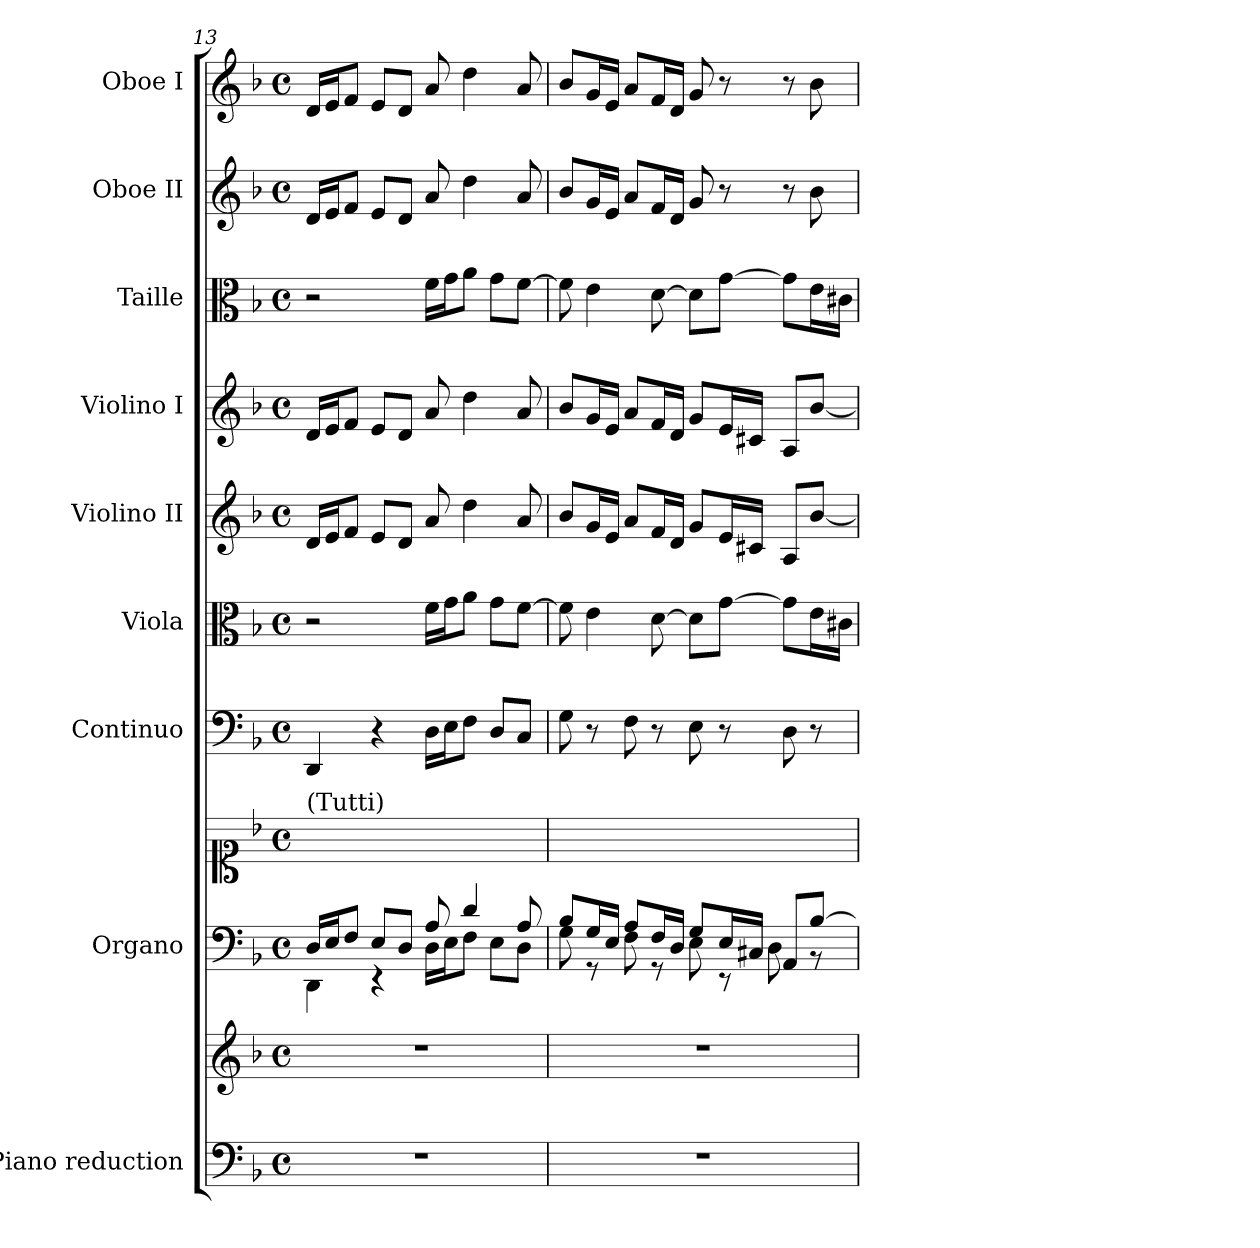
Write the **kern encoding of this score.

**kern	**kern	**kern	**kern	**kern	**kern	**kern	**kern	**kern	**kern	**kern
*part9	*part9	*part8	*part8	*part7	*part6	*part5	*part4	*part3	*part2	*part1
*staff11	*staff10	*staff9	*staff8	*staff7	*staff6	*staff5	*staff4	*staff3	*staff2	*staff1
*I"Piano reduction	*	*I"Organo	*	*I"Continuo	*I"Viola	*I"Violino II	*I"Violino I	*I"Taille	*I"Oboe II	*I"Oboe I
*I'Pno	*	*	*	*	*I'Vla	*I'Vln	*I'Vln	*	*I'Ob	*I'Ob
*clefF4	*clefG2	*clefF4	*clefC1	*clefF4	*clefC3	*clefG2	*clefG2	*clefC3	*clefG2	*clefG2
*k[b-]	*k[b-]	*k[b-]	*k[b-]	*k[b-]	*k[b-]	*k[b-]	*k[b-]	*k[b-]	*k[b-]	*k[b-]
*M4/4	*M4/4	*M4/4	*M4/4	*M4/4	*M4/4	*M4/4	*M4/4	*M4/4	*M4/4	*M4/4
*met(c)	*met(c)	*met(c)	*met(c)	*met(c)	*met(c)	*met(c)	*met(c)	*met(c)	*met(c)	*met(c)
=13	=13	=13	=13	=13	=13	=13	=13	=13	=13	=13
*	*	*^	*	*	*	*	*	*	*	*
!	!	!	!	!LO:TX:a:t=(Tutti)	!	!	!	!	!	!	!
1r	1r	16D/LL	4DD\	1ryy	4DD/	2r	16d/LL	16d/LL	2r	16d/LL	16d/LL
.	.	16E/J	.	.	.	.	16e/J	16e/J	.	16e/J	16e/J
.	.	8F/J	.	.	.	.	8f/J	8f/J	.	8f/J	8f/J
.	.	8E/L	4r	.	4r	.	8e/L	8e/L	.	8e/L	8e/L
.	.	8D/J	.	.	.	.	8d/J	8d/J	.	8d/J	8d/J
.	.	8A/	16D\LL	.	16D\LL	16f\LL	8a/	8a/	16f\LL	8a/	8a/
.	.	.	16E\J	.	16E\J	16g\J	.	.	16g\J	.	.
.	.	4d/	8F\J	.	8F\J	8a\J	4dd\	4dd\	8a\J	4dd\	4dd\
.	.	.	8E\L	.	8D/L	8g\L	.	.	8g\L	.	.
.	.	8A/	8D\J	.	8C/J	[8f\J	8a/	8a/	[8f\J	8a/	8a/
=14	=14	=14	=14	=14	=14	=14	=14	=14	=14	=14	=14
1r	1r	8B-/L	8G\	1ryy	8G\	8f\]	8b-/L	8b-/L	8f\]	8b-/L	8b-/L
.	.	16G/L	8r	.	8r	4e\	16g/L	16g/L	4e\	16g/L	16g/L
.	.	16E/JJ	.	.	.	.	16e/JJ	16e/JJ	.	16e/JJ	16e/JJ
.	.	8A/L	8F\	.	8F\	.	8a/L	8a/L	.	8a/L	8a/L
.	.	16F/L	8r	.	8r	[8d\	16f/L	16f/L	[8d\	16f/L	16f/L
.	.	16D/JJ	.	.	.	.	16d/JJ	16d/JJ	.	16d/JJ	16d/JJ
.	.	8G/L	8E\	.	8E\	8d\L]	8g/L	8g/L	8d\L]	8g/	8g/
.	.	16E/L	8r	.	8r	[8g\J	16e/L	16e/L	[8g\J	8r	8r
.	.	16C#X/JJ	.	.	.	.	16c#X/JJ	16c#X/JJ	.	.	.
.	.	8AA/L	8D\	.	8D\	8g\L]	8A/L	8A/L	8g\L]	8r	8r
.	.	[8B-/J	8r	.	8r	16e\L	[8b-/J	[8b-/J	16e\L	8b-\	8b-\
.	.	.	.	.	.	16c#X\JJ	.	.	16c#X\JJ	.	.
*	*	*v	*v	*	*	*	*	*	*	*	*
=	=	=	=	=	=	=	=	=	=	=
*-	*-	*-	*-	*-	*-	*-	*-	*-	*-	*-
